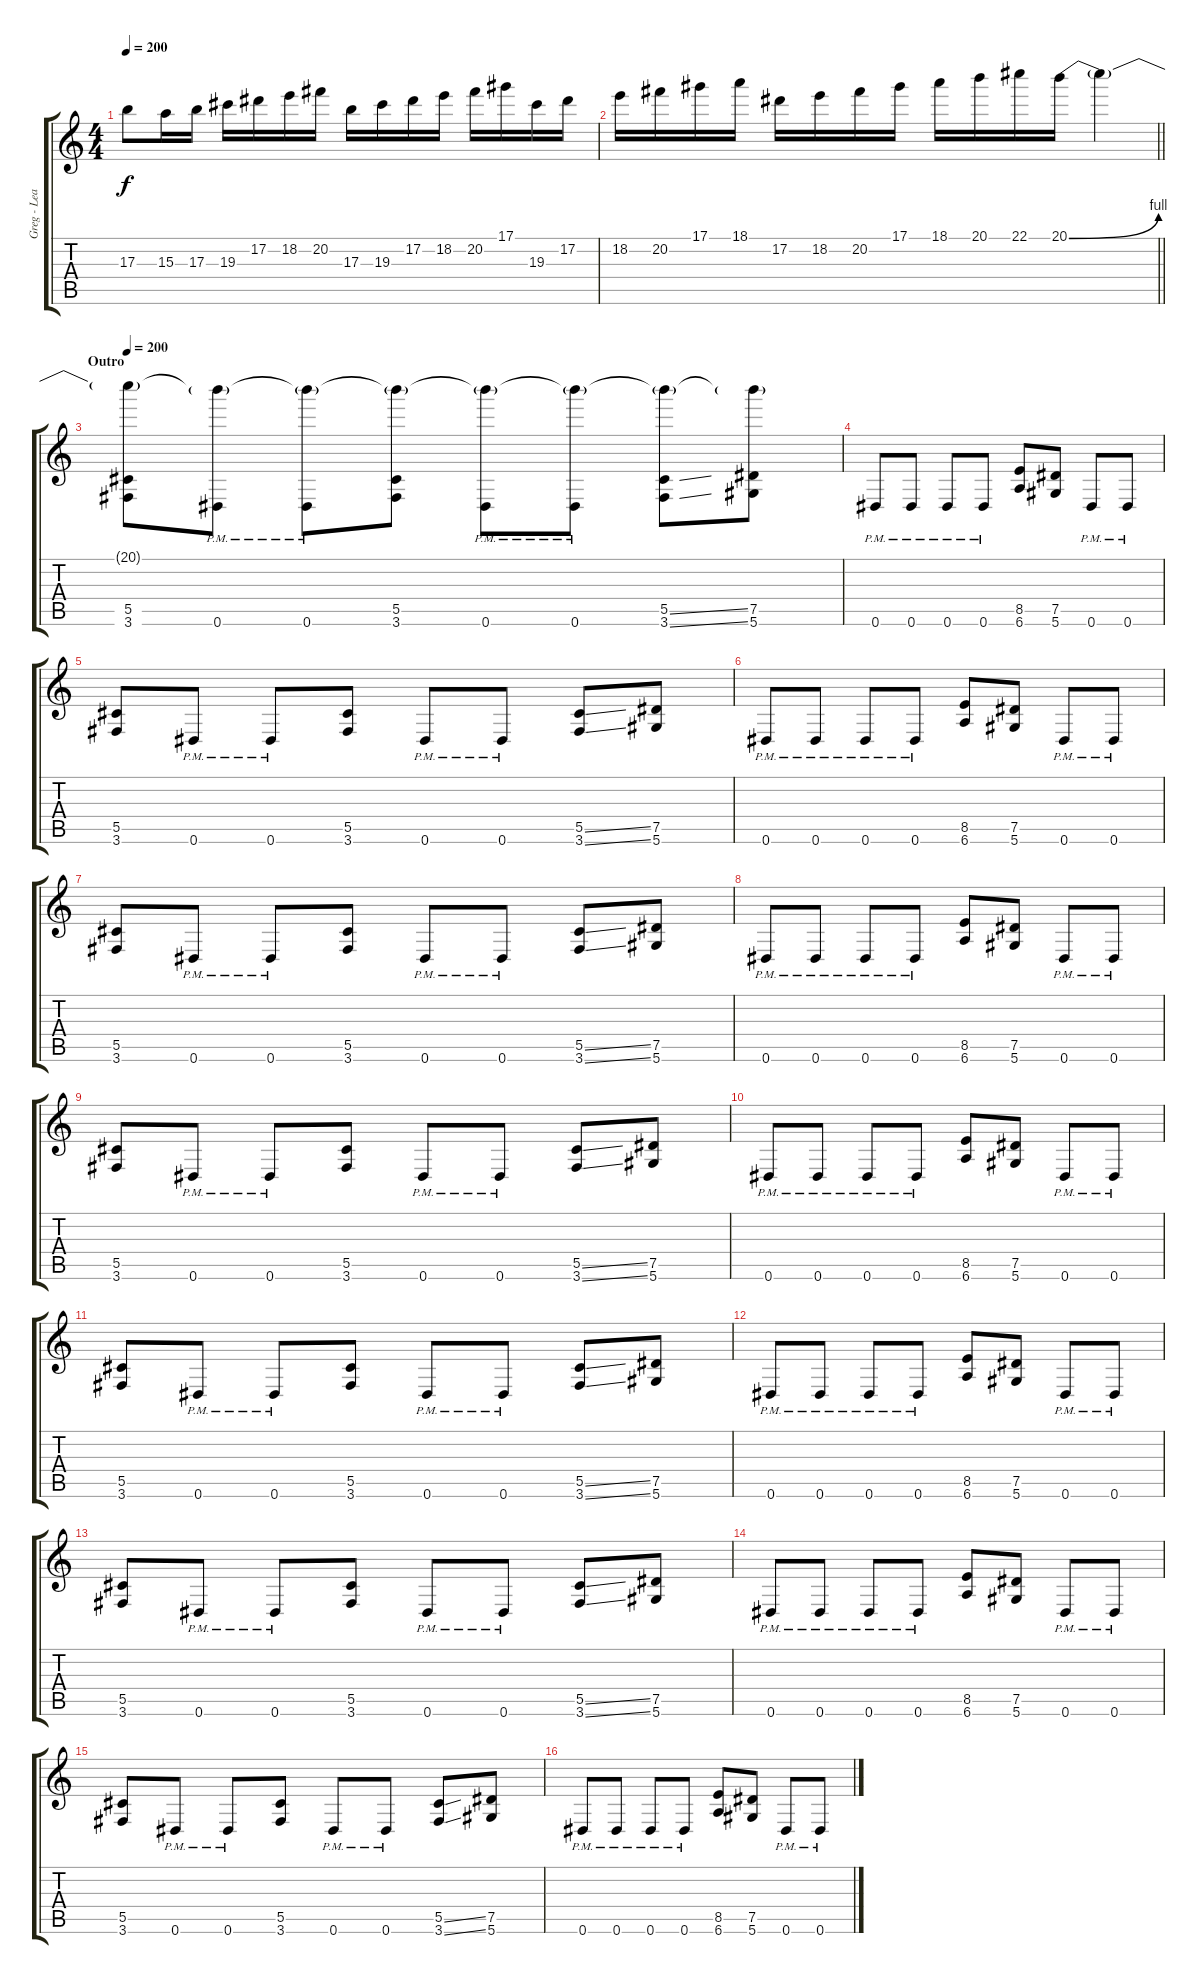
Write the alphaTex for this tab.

\track ("Greg - Lead Guitar" "Greg - Lea") {instrument distortionguitar}
\staff {score tabs}
\tuning (Eb4 Bb3 Gb3 Db3 Ab2 Eb2) {hide}
\ts (4 4)
\tempo 200
\clef g2
\ks c
17.3{t}.8{dy f} 15.3.16 17.3.16 19.3.16 17.2.16 18.2.16 20.2.16 17.3.16 19.3.16 17.2.16 18.2.16 20.2.16 17.1.16 19.3.16 17.2.16 |
\barLineRight lightlight
18.2.16 20.2.16 17.1.16 18.1.16 17.2.16 18.2.16 20.2.16 17.1.16 18.1.16 20.1.16 22.1.16 20.1{be (bend 0 0 60 4)}.16 20.1{t}.4 |
\section ("" "Outro")
\tempo 200
(20.1{t} 5.5 3.6).8 (20.1{t} 0.6{pm}).8 (20.1{t} 0.6{pm}).8 (20.1{t} 5.5 3.6).8 (20.1{t} 0.6{pm}).8 (20.1{t} 0.6{pm}).8 (20.1{t} 5.5{ss} 3.6{ss}).8 (20.1{t} 7.5 5.6).8 |
0.6{pm}.8 0.6{pm}.8 0.6{pm}.8 0.6{pm}.8 (8.5 6.6).8 (7.5 5.6).8 0.6{pm}.8 0.6{pm}.8 |
(5.5 3.6).8 0.6{pm}.8 0.6{pm}.8 (5.5 3.6).8 0.6{pm}.8 0.6{pm}.8 (5.5{ss} 3.6{ss}).8 (7.5 5.6).8 |
0.6{pm}.8 0.6{pm}.8 0.6{pm}.8 0.6{pm}.8 (8.5 6.6).8 (7.5 5.6).8 0.6{pm}.8 0.6{pm}.8 |
(5.5 3.6).8 0.6{pm}.8 0.6{pm}.8 (5.5 3.6).8 0.6{pm}.8 0.6{pm}.8 (5.5{ss} 3.6{ss}).8 (7.5 5.6).8 |
0.6{pm}.8 0.6{pm}.8 0.6{pm}.8 0.6{pm}.8 (8.5 6.6).8 (7.5 5.6).8 0.6{pm}.8 0.6{pm}.8 |
(5.5 3.6).8 0.6{pm}.8 0.6{pm}.8 (5.5 3.6).8 0.6{pm}.8 0.6{pm}.8 (5.5{ss} 3.6{ss}).8 (7.5 5.6).8 |
0.6{pm}.8 0.6{pm}.8 0.6{pm}.8 0.6{pm}.8 (8.5 6.6).8 (7.5 5.6).8 0.6{pm}.8 0.6{pm}.8 |
(5.5 3.6).8 0.6{pm}.8 0.6{pm}.8 (5.5 3.6).8 0.6{pm}.8 0.6{pm}.8 (5.5{ss} 3.6{ss}).8 (7.5 5.6).8 |
0.6{pm}.8 0.6{pm}.8 0.6{pm}.8 0.6{pm}.8 (8.5 6.6).8 (7.5 5.6).8 0.6{pm}.8 0.6{pm}.8 |
(5.5 3.6).8 0.6{pm}.8 0.6{pm}.8 (5.5 3.6).8 0.6{pm}.8 0.6{pm}.8 (5.5{ss} 3.6{ss}).8 (7.5 5.6).8 |
0.6{pm}.8 0.6{pm}.8 0.6{pm}.8 0.6{pm}.8 (8.5 6.6).8 (7.5 5.6).8 0.6{pm}.8 0.6{pm}.8 |
(5.5 3.6).8 0.6{pm}.8 0.6{pm}.8 (5.5 3.6).8 0.6{pm}.8 0.6{pm}.8 (5.5{ss} 3.6{ss}).8 (7.5 5.6).8 |
0.6{pm}.8 0.6{pm}.8 0.6{pm}.8 0.6{pm}.8 (8.5 6.6).8 (7.5 5.6).8 0.6{pm}.8 0.6{pm}.8
